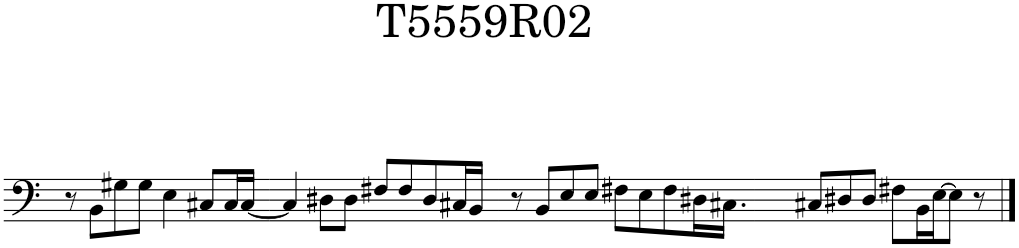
**kern
*part1
*staff1
*I"Piano
*I'Pno.
*clefF4
*k[]
=1
8r
8BB\L
8G#X\
8G#\J
4E\
8C#X/L
16C#/L
[16C#/JJ
=2
4C#/]
8D#X\L
8D#\J
8F#X/L
8F#/
8D#/
16C#X/L
16BB/JJ
=3
8r
8BB/L
8E/
8E/J
8F#X\L
8E\
8F#\
16D#X\L
!LO:N:vis=16.
[16C#X\JJ
=4
8C#/]
8C#X/L
8D#X/
8D#/J
8F#X\L
16BB\L
[16E\J
8E\J]
8r
==
*-
